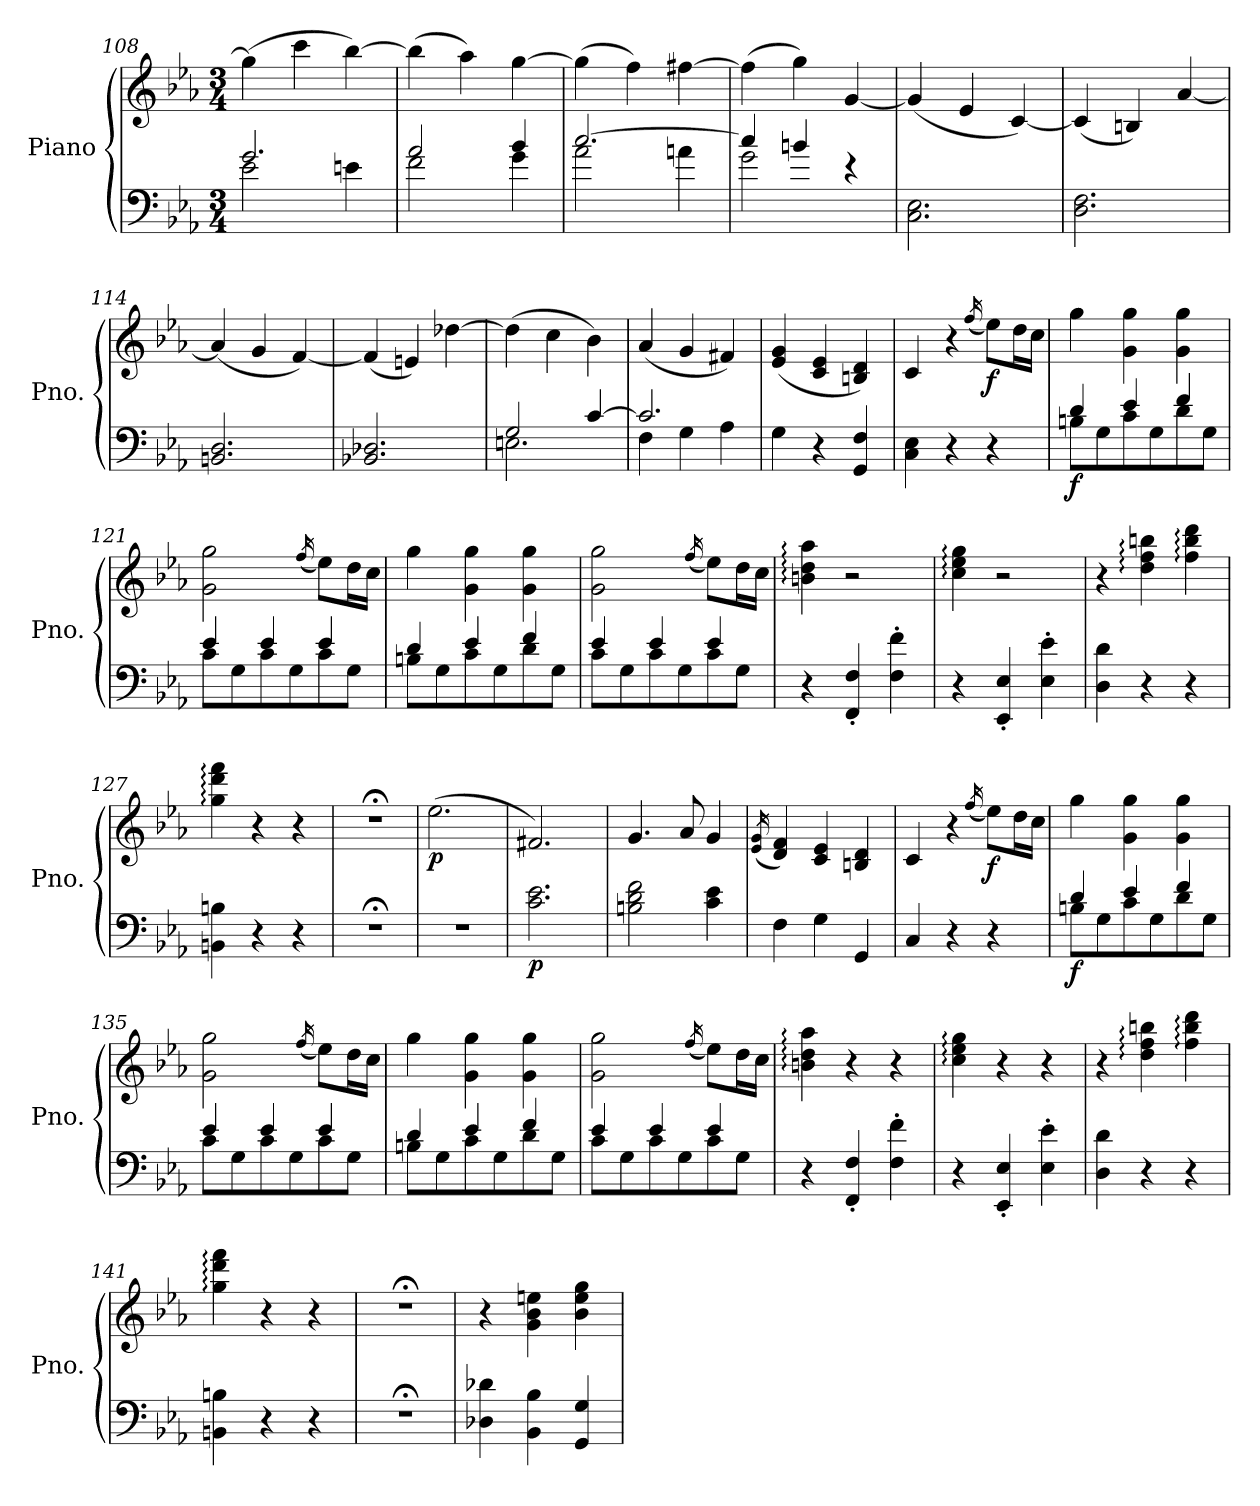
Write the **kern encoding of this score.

**kern	**kern	**dynam
*part1	*part1	*part1
*staff2	*staff1	*staff1/2
*I"Piano	*	*
*I'Pno.	*	*
*clefF4	*clefG2	*
*k[b-e-a-]	*k[b-e-a-]	*
*M3/4	*M3/4	*
=108	=108	=108
*^	*	*
2.g/	2e-\	(>4gg\]	.
.	.	4ccc\	.
.	4en\	[4bb-\)	.
=109	=109	=109	=109
2a-/	2f\	(>4bb-\]	.
.	.	4aa-\)	.
4b-/	4g\	[4gg\	.
=110	=110	=110	=110
[2.cc/	2a-\	(>4gg\]	.
.	.	4ff\)	.
.	4an\	[4ff#X\	.
=111	=111	=111	=111
4cc/]	2g\	(>4ff#\]	.
4bn/	.	4gg\)	.
4re	4ryy	[4g/	.
*v	*v	*	*
=112	=112	=112
2.C\ 2.E-\	(<4g/]	.
.	4e-/	.
.	[4c/)	.
=113	=113	=113
2.D\ 2.F\	(<4c/]	.
.	4Bn/)	.
.	[4a-/	.
=114	=114	=114
2.BBn/ 2.D/	(<4a-/]	.
.	4g/	.
.	[4f/)	.
=115	=115	=115
2.BB-X/ 2.D-X/	(<4f/]	.
.	4en/)	.
.	[4dd-X\	.
=116	=116	=116
*^	*	*
2G/	2.En\	(>4dd-\]	.
.	.	4cc\	.
[4c/	.	4b-\)	.
=117	=117	=117	=117
2.c/]	4F\	(<4a-/	.
.	4G\	4g/	.
.	4A-\	4f#X/)	.
*v	*v	*	*
=118	=118	=118
4G\	(<4e-/ 4g/	.
4r	4c/ 4e-/	.
4GG/ 4F/	4Bn/ 4d/)	.
=119	=119	=119
4C\ 4E-\	4c/	.
4r	4r	.
.	(<16qff/	.
!	!	!LO:DY:b
4r	8ee-\L)	f
.	16dd\L	.
.	16cc\JJ	.
=120	=120	=120
*^	*	*
!	!	!	!LO:DY:b=2
4d/	8Bn\L	4gg\	f
.	8G\	.	.
4e-/	8c\	4g\ 4gg\	.
.	8G\	.	.
4f/	8d\	4g\ 4gg\	.
.	8G\J	.	.
=121	=121	=121	=121
4e-/	8c\L	2g\ 2gg\	.
.	8G\	.	.
4e-/	8c\	.	.
.	8G\	.	.
.	.	(<16qff/	.
4e-/	8c\	8ee-\L)	.
.	8G\J	16dd\L	.
.	.	16cc\JJ	.
=122	=122	=122	=122
4d/	8Bn\L	4gg\	.
.	8G\	.	.
4e-/	8c\	4g\ 4gg\	.
.	8G\	.	.
4f/	8d\	4g\ 4gg\	.
.	8G\J	.	.
=123	=123	=123	=123
4e-/	8c\L	2g\ 2gg\	.
.	8G\	.	.
4e-/	8c\	.	.
.	8G\	.	.
.	.	(<16qff/	.
4e-/	8c\	8ee-\L)	.
.	8G\J	16dd\L	.
.	.	16cc\JJ	.
*v	*v	*	*
=124	=124	=124
4r	4bn\: 4dd\: 4aa-\:	.
4FF/' 4F/'	2r	.
4F\' 4f\'	.	.
=125	=125	=125
4r	4cc\: 4ee-\: 4gg\:	.
4EE-/' 4E-/'	2r	.
4E-\' 4e-\'	.	.
=126	=126	=126
4D\ 4d\	4r	.
4r	4dd\: 4ff\: 4bbn\:	.
4r	4ff\: 4bb\: 4ddd\:	.
=127	=127	=127
4BBn\ 4Bn\	4gg\: 4ddd\: 4fff\:	.
4r	4r	.
4r	4r	.
=128	=128	=128
2.r;<	2.r;<	.
=129	=129	=129
!	!	!LO:DY:b
2.r	(>2.ee-\	p
=130	=130	=130
!	!	!LO:DY:b=2
2.c\ 2.e-\	2.f#X/)	p
=131	=131	=131
2Bn\ 2d\ 2f\	4.g/	.
.	8a-/	.
4c\ 4e-\	4g/	.
=132	=132	=132
.	(<16qe-/ 16qg/	.
4F\	4d/ 4f/)	.
4G\	4c/ 4e-/	.
4GG/	4Bn/ 4d/	.
=133	=133	=133
4C/	4c/	.
4r	4r	.
.	(<16qff/	.
!	!	!LO:DY:b
4r	8ee-\L)	f
.	16dd\L	.
.	16cc\JJ	.
=134	=134	=134
*^	*	*
!	!	!	!LO:DY:b=2
4d/	8Bn\L	4gg\	f
.	8G\	.	.
4e-/	8c\	4g\ 4gg\	.
.	8G\	.	.
4f/	8d\	4g\ 4gg\	.
.	8G\J	.	.
=135	=135	=135	=135
4e-/	8c\L	2g\ 2gg\	.
.	8G\	.	.
4e-/	8c\	.	.
.	8G\	.	.
.	.	(<16qff/	.
4e-/	8c\	8ee-\L)	.
.	8G\J	16dd\L	.
.	.	16cc\JJ	.
=136	=136	=136	=136
4d/	8Bn\L	4gg\	.
.	8G\	.	.
4e-/	8c\	4g\ 4gg\	.
.	8G\	.	.
4f/	8d\	4g\ 4gg\	.
.	8G\J	.	.
=137	=137	=137	=137
4e-/	8c\L	2g\ 2gg\	.
.	8G\	.	.
4e-/	8c\	.	.
.	8G\	.	.
.	.	(<16qff/	.
4e-/	8c\	8ee-\L)	.
.	8G\J	16dd\L	.
.	.	16cc\JJ	.
*v	*v	*	*
=138	=138	=138
4r	4bn\: 4dd\: 4aa-\:	.
4FF/' 4F/'	4r	.
4F\' 4f\'	4r	.
=139	=139	=139
4r	4cc\: 4ee-\: 4gg\:	.
4EE-/' 4E-/'	4r	.
4E-\' 4e-\'	4r	.
=140	=140	=140
4D\ 4d\	4r	.
4r	4dd\: 4ff\: 4bbn\:	.
4r	4ff\: 4bb\: 4ddd\:	.
=141	=141	=141
4BBn\ 4Bn\	4gg\: 4ddd\: 4fff\:	.
4r	4r	.
4r	4r	.
=142	=142	=142
2.r;<	2.r;<	.
=143	=143	=143
4D-X\ 4d-X\	4r	.
4BB-\ 4B-\	4g\ 4b-\ 4een\	.
4GG/ 4G/	4b-\ 4ee\ 4gg\	.
=	=	=
*-	*-	*-
